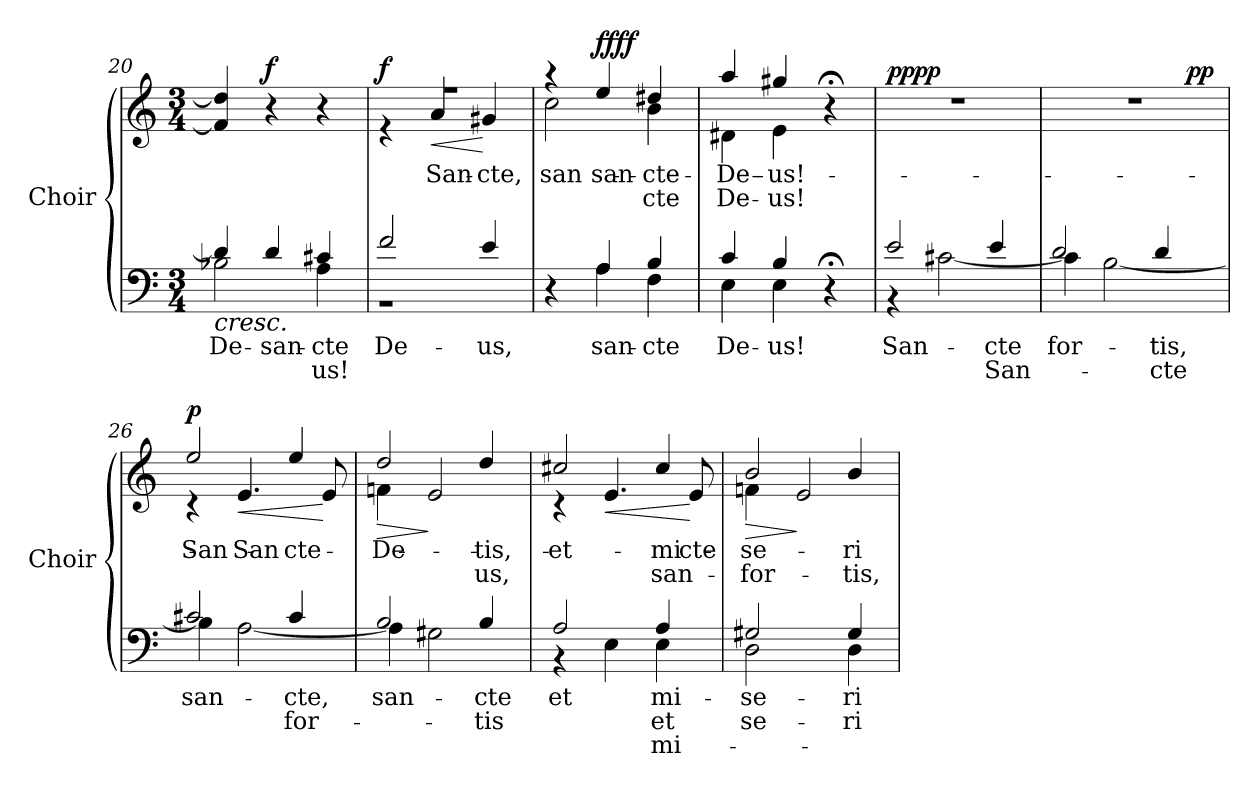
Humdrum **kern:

**kern	**text	**text	**text	**kern	**text	**text	**dynam
*part1	*part1	*part1	*part1	*part1	*part1	*part1	*part1
*staff2	*staff2	*staff2	*staff2	*staff1	*staff1	*staff1	*staff1/2
*I"Choir	*	*	*	*	*	*	*
*I'Choir	*	*	*	*	*	*	*
!!LO:LB:g=z
*clefF4	*	*	*	*clefG2	*	*	*
*k[]	*	*	*	*k[]	*	*	*
*a:	*	*	*	*a:	*	*	*
*M3/4	*	*	*	*M3/4	*	*	*
=20	=20	=20	=20	=20	=20	=20	=20
!	!LO:LY:b:color=#000000	!	!	!	!	!	!LO:HP:b=2
*^	*	*	*	*	*	*	*
4di/]	2B-Xi\	De-	.	.	4fi/] 4ddi]	.	.	<
!	!	!LO:LY:a:color=#000000	!	!	!	!	!	!
4di/	.	san-	.	.	4r	.	.	f
!	!	!LO:LY:a:color=#000000	!LO:LY:b:color=#000000	!	!	!	!	!
4c#Xi/	4Ai\	-cte	-us!	.	4r	.	.	.
=21	=21	=21	=21	=21	=21	=21	=21	=21
!	!LO:N:vis=1	!LO:LY:a:color=#000000	!	!	!LO:N:vis=1	!	!	!
*	*	*	*	*	*^	*	*	*
2fi/	2.r	De-	.	.	2.r	4r	.	.	f
!	!	!	!	!	!	!	!LO:LY:b:color=#000000	!	!LO:HP:b
.	.	.	.	.	.	4ai/	San-	.	<
!	!	!LO:LY:a:color=#000000	!	!	!	!	!	!	!
!	!	!	!	!	!	!	!LO:LY:b:color=#000000	!	!
4ei/	.	-us,	.	.	.	4g#Xi/	-cte,	.	[
*v	*v	*	*	*	*	*	*	*	*
*	*	*	*	*v	*v	*	*	*
.	.	.	.	.	.	.	[
=22	=22	=22	=22	=22	=22	=22	=22
*^	*	*	*	*	*	*	*
!	!	!	!	!	!	!LO:LY:b:color=#000000	!	!
*	*	*	*	*	*^	*	*	*
4r	4ryy	.	.	.	4r	2cci\	san-	.	.
!	!	!LO:LY:b:color=#000000	!	!	!	!	!	!	!
!	!	!	!	!	!	!	!LO:LY:a:color=#000000	!	!
4Ai/	4Ai\	san-	.	.	4eei/	.	san-	.	ff ff
!	!	!LO:LY:b:color=#000000	!	!	!	!	!	!	!
!	!	!	!	!	!	!	!LO:LY:a:color=#000000	!LO:LY:b:color=#000000	!
4Bi/	4Fi\	-cte	.	.	4dd#Xi/	4bi\	-cte	-cte	.
=23	=23	=23	=23	=23	=23	=23	=23	=23	=23
!	!	!LO:LY:b:color=#000000	!	!	!	!	!	!	!
!	!	!	!	!	!	!	!LO:LY:a:color=#000000	!LO:LY:b:color=#000000	!
4ci/	4Ei\	De-	.	.	4aai/	4d#Xi\	De-	De-	.
!	!	!LO:LY:b:color=#000000	!	!	!	!	!	!	!
!	!	!	!	!	!	!	!LO:LY:a:color=#000000	!LO:LY:b:color=#000000	!
4Bi/	4Ei\	-us!	.	.	4gg#Xi/	4ei\	-us!	-us!	.
4r;	4ryy	.	.	.	4r;	4ryy	.	.	.
*	*	*	*	*	*v	*v	*	*	*
=24	=24	=24	=24	=24	=24	=24	=24	=24
*	*	*	*	*	*^	*	*	*
!	!	!LO:LY:a:color=#000000	!	!	!LO:N:vis=1	!	!	!	!
*	*	*	*	*	*v	*v	*	*	*
2ei/	4r	San-	.	.	2.r	.	.	pp pp
.	[2c#Xi\	.	.	.	.	.	.	.
!	!	!LO:LY:a:color=#000000	!LO:LY:b:color=#000000	!	!	!	!	!
4ei/	.	-cte	San-	.	.	.	.	.
=25	=25	=25	=25	=25	=25	=25	=25	=25
!	!	!LO:LY:a:color=#000000	!	!	!LO:N:vis=1	!	!	!
*	*	*	*	*	*^	*	*	*
2di/	4c#i\]	for-	.	.	2.r	2ryy	.	.	.
.	[2Bi\	.	.	.	.	.	.	.	.
!	!	!LO:LY:a:color=#000000	!LO:LY:b:color=#000000	!	!	!	!	!	!
4di/	.	-tis,	-cte	.	.	16..ryy	.	.	.
.	.	.	.	.	.	8ryy	.	.	pp
.	.	.	.	.	.	64ryy	.	.	.
=26	=26	=26	=26	=26	=26	=26	=26	=26	=26
!	!	!LO:LY:a:color=#000000	!	!	!	!	!	!	!
!	!	!	!	!	!	!	!LO:LY:a:color=#000000	!	!
2c#Xi/	4Bi\]	san-	.	.	2eei/	4r	San-	.	p
!	!	!	!	!	!	!	!LO:LY:b:color=#000000	!	!LO:HP:b
.	[2Ai\	.	.	.	.	4.ei/	San-	.	<
!	!	!LO:LY:a:color=#000000	!LO:LY:b:color=#000000	!	!	!	!	!	!
!	!	!	!	!	!	!	!LO:LY:a:color=#000000	!	!
4c#i/	.	-cte,	for-	.	4eei/	.	-cte	.	.
.	.	.	.	.	.	8ei/	.	.	[
=27	=27	=27	=27	=27	=27	=27	=27	=27	=27
!	!	!LO:LY:a:color=#000000	!	!	!	!	!	!	!
!	!	!	!	!	!	!	!LO:LY:a:color=#000000	!	!
!	!	!	!	!	!	!	!LO:LY:b:color=#000000	!	!LO:HP:b
2Bi/	4Ai\]	san-	.	.	2ddi/	4fni\	De-	.	>
.	2G#Xi\	.	.	.	.	2ei/	.	.	]
!	!	!LO:LY:a:color=#000000	!LO:LY:b:color=#000000	!	!	!	!	!	!
!	!	!	!	!	!	!	!LO:LY:a:color=#000000	!LO:LY:b:color=#000000	!
4Bi/	.	-cte	-tis	.	4ddi/	.	-tis,	-us,	.
=28	=28	=28	=28	=28	=28	=28	=28	=28	=28
!	!	!LO:LY:a:color=#000000	!	!	!	!	!	!	!
!	!	!	!	!	!	!	!LO:LY:a:color=#000000	!	!
2Ai/	4r	et	.	.	2cc#Xi/	4r	et	.	.
!	!	!	!	!	!	!	!	!	!LO:HP:b
.	4Ei\	.	.	.	.	4.ei/	.	.	<
!	!	!LO:LY:a:color=#000000	!LO:LY:b:color=#000000	!LO:LY:b:color=#000000	!	!	!	!	!
!	!	!	!	!	!	!	!LO:LY:a:color=#000000	!LO:LY:b:color=#000000	!
4Ai/	4Ei\	mi-	et	mi-	4cc#i/	.	mi-	san-	.
!	!	!	!	!	!	!	!LO:LY:b:color=#000000	!	!
.	.	.	.	.	.	8ei/	cte	.	[
=29	=29	=29	=29	=29	=29	=29	=29	=29	=29
!	!	!LO:LY:a:color=#000000	!LO:LY:b:color=#000000	!	!	!	!	!	!
!	!	!	!	!	!	!	!LO:LY:a:color=#000000	!LO:LY:b:color=#000000	!LO:HP:b
2G#Xi/	2Di\	-se-	-se-	.	2bi/	4fni\	-se-	for-	>
.	.	.	.	.	.	2ei/	.	.	]
!	!	!LO:LY:a:color=#000000	!LO:LY:b:color=#000000	!	!	!	!	!	!
!	!	!	!	!	!	!	!LO:LY:a:color=#000000	!LO:LY:b:color=#000000	!
4G#i/	4Di\	-ri-	-ri-	.	4bi/	.	-ri-	-tis,	.
*v	*v	*	*	*	*	*	*	*	*
*	*	*	*	*v	*v	*	*	*
=	=	=	=	=	=	=	=
*-	*-	*-	*-	*-	*-	*-	*-
